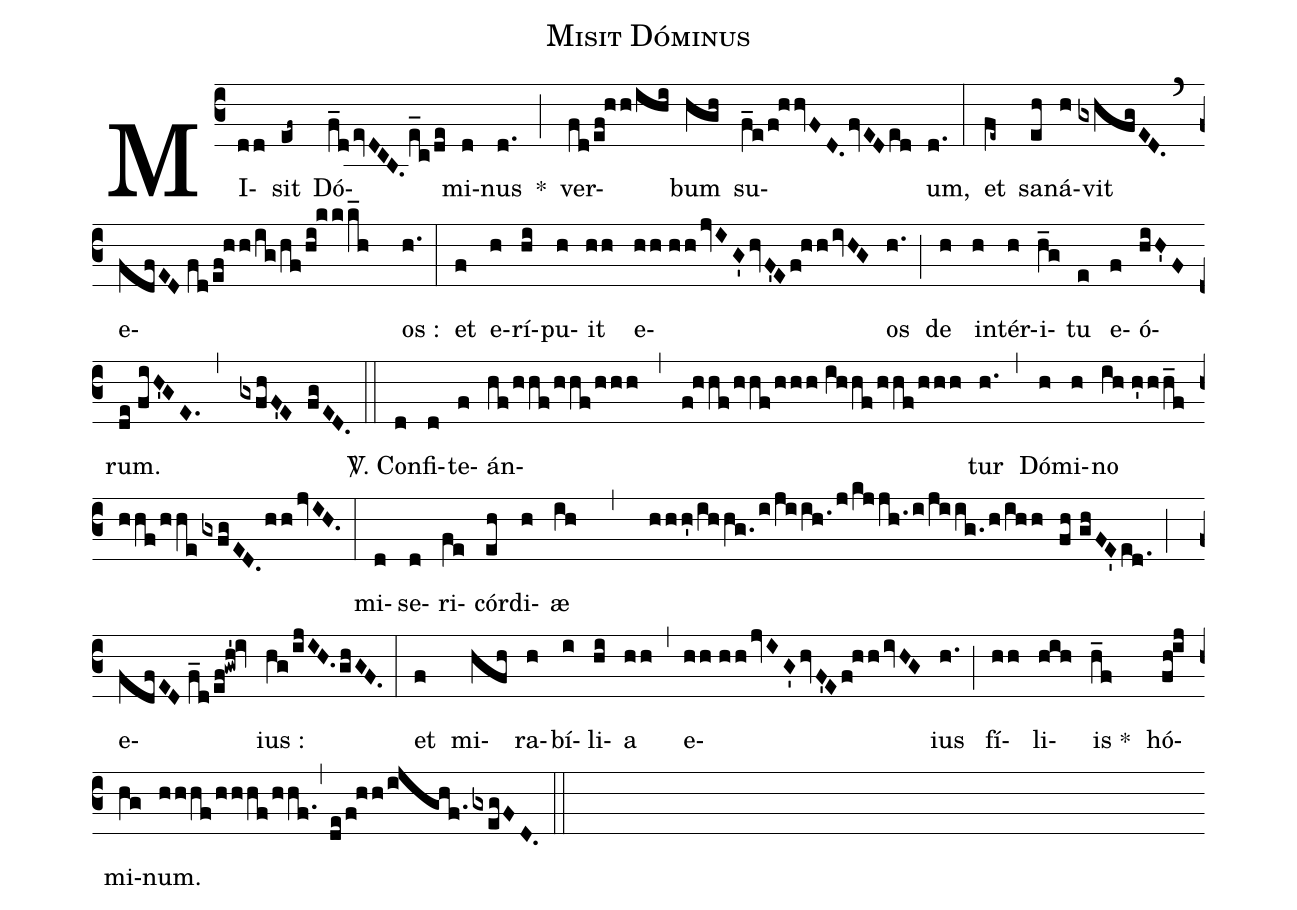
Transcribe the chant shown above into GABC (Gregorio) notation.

name:Misit Dóminus;
%%
(c3) MI(dd)sit(ef~) Dó(f_devDCB.e_c!/de)mi(d)nus(d.) *(;) ver(fd!/ef!hh!/ihi)bum(hgh) su(f_e!/f!hhvFD./fvEDed)um,(d.) (:)
et(fe~) sa(eh)ná(h)vit(gxhfgED.) (`) e(fdfED//fd!/ef!hh/ig!/hf/hi!kkk_h )os :(h.) (:)
et(f) e(h)rí(hi)pu(h)it(hh) e(hh!//hh/jvIG'hvF'Ef!hhivHG)os(h.) (;) de(h) in(h)tér(h)i(h_g)tu(e) e(f)ó(hiH'F)rum.(de!//fiH'GE.,gxfhF'E! fgED.) (::)

<sp>V/</sp>. Con(d)fi(d)te(f)án(hf!/hhf!/hhf!/hhh,f!hhf!/hhf!/hhh//ihhf!/hhf!/hhh)tur(h.) (,) Dó(h)mi(h)no(ih!//h'hh_f hhf!/hhe/gxfgED./hhjvIH.) (:)
mi(d)se(d)ri(fe)cór(eh)di(h)æ(ih,hhh'!/ihhg./i!/jiih./j!/kjjh./i!/jiig./h!/ihh fh!//ghFE'ed.) (;) e(fdfED!//f_d!/ef!gwh'!iv)ius :(hg!/ijIH.!/ghGF.) (:)
et(f) mi(hfh)ra(h)bí(i)li(hi)a(hh) (,) e(hh!//hh/jvIG'/hvF'Ef!hhivHG)ius(h.) (;) fí(hh)li(hih)is *(h_f) hó(fh!ij)mi(hg)num.(hhhf/hhhf!/hhf.,de!/f!hh!/ijghf.!/gxegFD.) (::)
